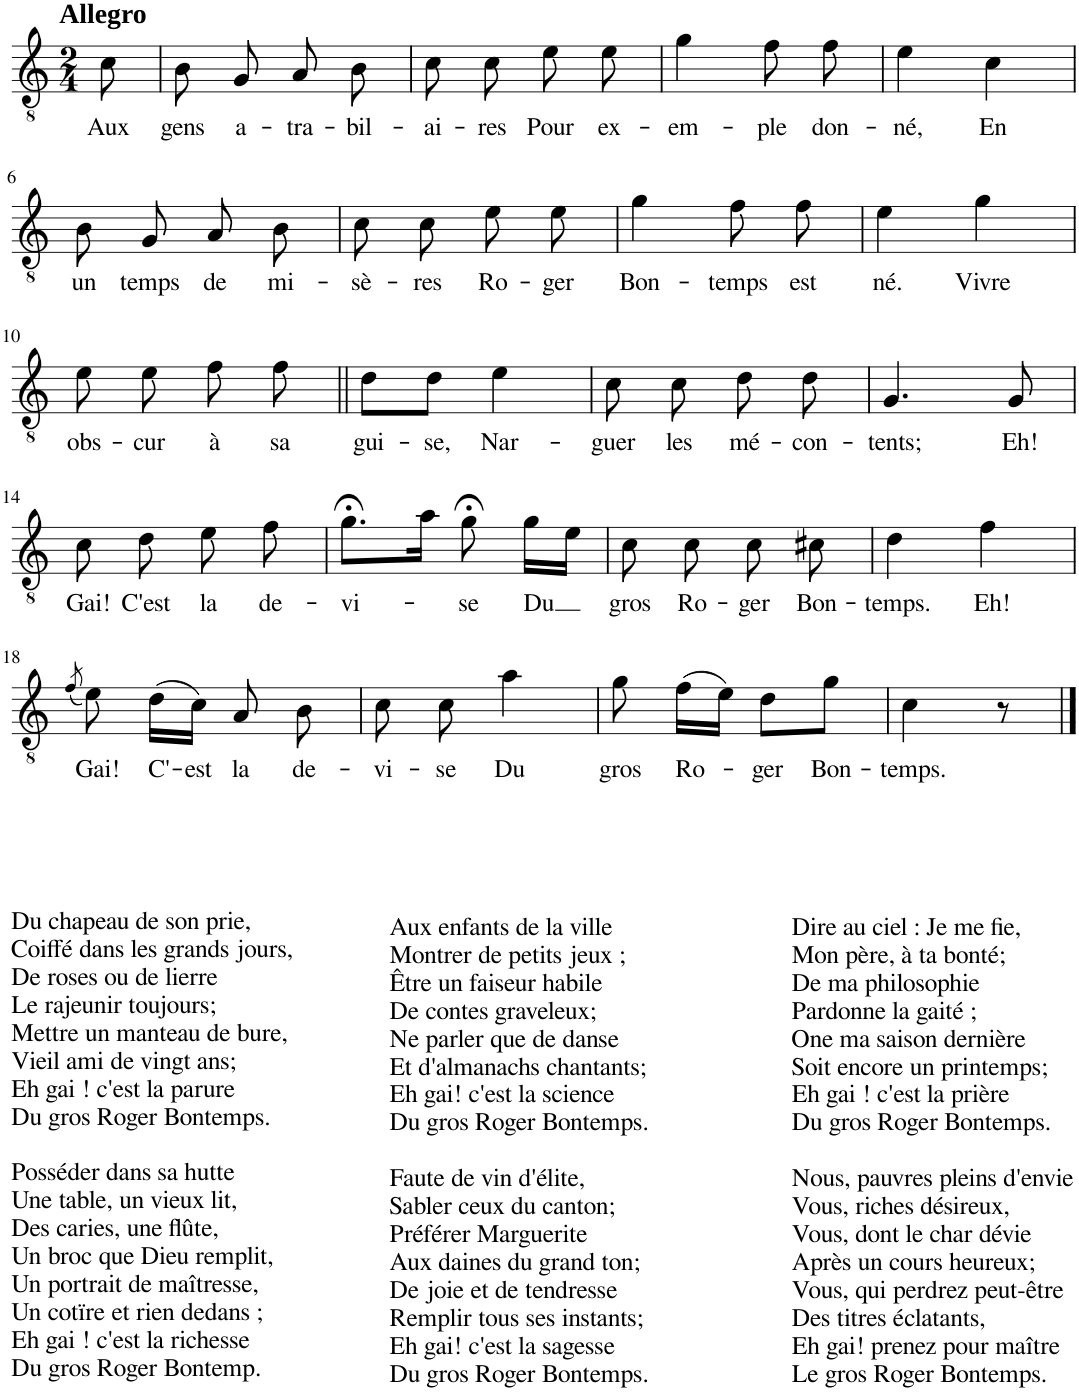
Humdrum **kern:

**kern	**text
*part1	*part1
*staff1	*staff1
*I"Tenor	*
*clefGv2	*
*k[]	*
*M2/4	*
=1	=1
!LO:TX:a:B:t=Allegro	!
!	!LO:LY:b
8c\	Aux
=2	=2
!	!LO:LY:b
8B\	gens
!	!LO:LY:b
8G/	a-
!	!LO:LY:b
8A/	-tra-
!	!LO:LY:b
8B\	-bil-
=3	=3
!	!LO:LY:b
8c\	-ai-
!	!LO:LY:b
8c\	-res
!	!LO:LY:b
8e\	Pour
!	!LO:LY:b
8e\	ex-
=4	=4
!	!LO:LY:b
4g\	-em-
!	!LO:LY:b
8f\	-ple
!	!LO:LY:b
8f\	don-
=5	=5
!	!LO:LY:b
4e\	-né,
!	!LO:LY:b
4c\	En
!!LO:LB:g=z
=6	=6
!	!LO:LY:b
8B\	un
!	!LO:LY:b
8G/	temps
!	!LO:LY:b
8A/	de
!	!LO:LY:b
8B\	mi-
=7	=7
!	!LO:LY:b
8c\	-sè-
!	!LO:LY:b
8c\	-res
!	!LO:LY:b
8e\	Ro-
!	!LO:LY:b
8e\	-ger
=8	=8
!	!LO:LY:b
4g\	Bon-
!	!LO:LY:b
8f\	-temps
!	!LO:LY:b
8f\	est
=9	=9
!	!LO:LY:b
4e\	né.
!	!LO:LY:b
4g\	Vivre
!!LO:LB:g=z
=10	=10
!	!LO:LY:b
8e\	obs-
!	!LO:LY:b
8e\	-cur
!	!LO:LY:b
8f\	à
!	!LO:LY:b
8f\	sa
=11||	=11||
!	!LO:LY:b
8d\L	gui-
!	!LO:LY:b
8d\J	-se,
!	!LO:LY:b
4e\	Nar-
=12	=12
!	!LO:LY:b
8c\	-guer
!	!LO:LY:b
8c\	les
!	!LO:LY:b
8d\	mé-
!	!LO:LY:b
8d\	-con-
=13	=13
!	!LO:LY:b
4.G/	-tents;
!	!LO:LY:b
8G/	Eh!
!!LO:LB:g=z
=14	=14
!	!LO:LY:b
8c\	Gai!
!	!LO:LY:b
8d\	C'est
!	!LO:LY:b
8e\	la
!	!LO:LY:b
8f\	de-
=15	=15
!	!LO:LY:b
8.g;<\L	-vi-
16a\Jk	.
!	!LO:LY:b
8g;<\	-se
!	!LO:LY:b
16g\LL	Du
16e\JJ	.
=16	=16
!	!LO:LY:b
8c\	gros
!	!LO:LY:b
8c\	Ro-
!	!LO:LY:b
8c\	-ger
!	!LO:LY:b
8c#X\	Bon-
=17	=17
!	!LO:LY:b
4d\	-temps.
!	!LO:LY:b
4f\	Eh!
!!LO:LB:g=z
=18	=18
(8qf/	.
!	!LO:LY:b
8e\)	Gai!
!	!LO:LY:b
(16d\LL	C'-
!	!LO:LY:b
16c\JJ)	-est
!	!LO:LY:b
8A/	la
!	!LO:LY:b
8B\	de-
=19	=19
!	!LO:LY:b
8c\	-vi-
!	!LO:LY:b
8c\	-se
!	!LO:LY:b
4a\	Du
=20	=20
!	!LO:LY:b
8g\	gros
!	!LO:LY:b
(16f\LL	Ro-
16e\JJ)	.
!	!LO:LY:b
8d\L	-ger
!	!LO:LY:b
8g\J	Bon-
=21	=21
!	!LO:LY:b
4c\	-temps.
8r	.
==	==
*-	*-
